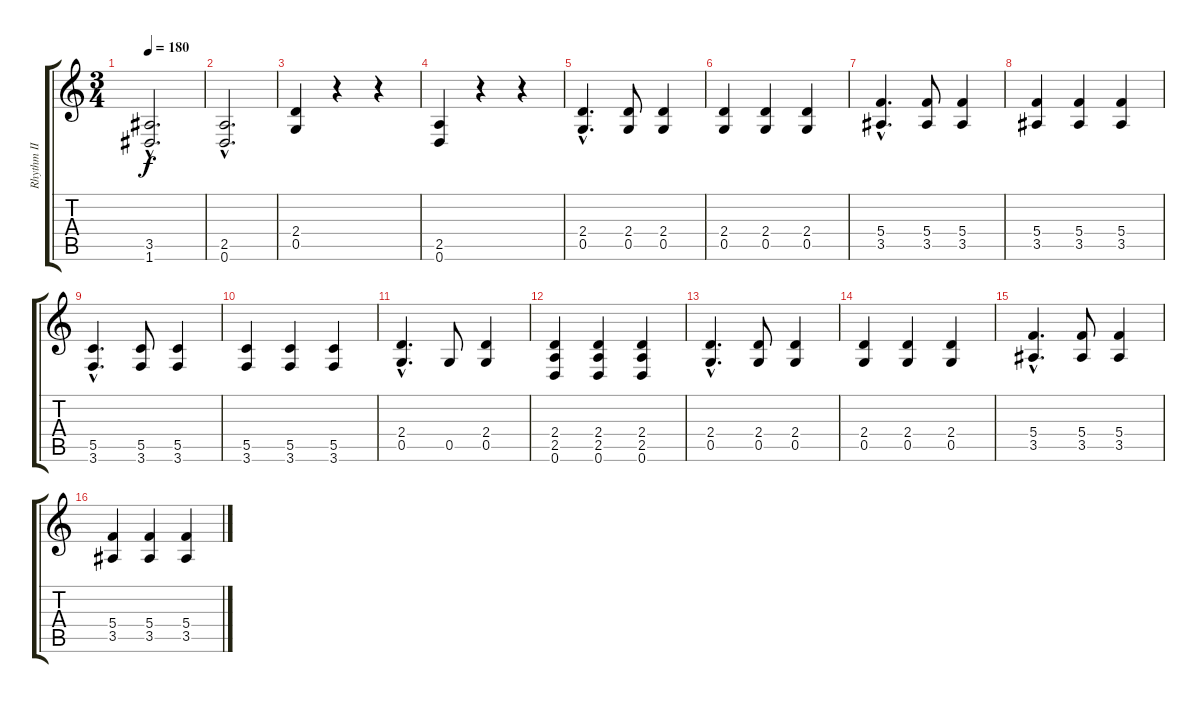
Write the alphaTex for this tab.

\track ("Rhythm II" "Rhythm II") {instrument distortionguitar}
\staff {score tabs}
\tuning (D4 A3 F3 C3 G2 D2) {hide}
\ts (3 4)
\tempo 180
\clef g2
\ks c
(3.5{hac} 1.6{hac}).2{d dy f} |
(2.5{hac} 0.6{hac}).2{d} |
(2.4 0.5).4 r.4 r.4 |
(2.5 0.6).4 r.4 r.4 |
(2.4{hac} 0.5{hac}).4{d} (2.4 0.5).8 (2.4 0.5).4 |
(2.4 0.5).4 (2.4 0.5).4 (2.4 0.5).4 |
(5.4{hac} 3.5{hac}).4{d} (5.4 3.5).8 (5.4 3.5).4 |
(5.4 3.5).4 (5.4 3.5).4 (5.4 3.5).4 |
(5.5{hac} 3.6{hac}).4{d} (5.5 3.6).8 (5.5 3.6).4 |
(5.5 3.6).4 (5.5 3.6).4 (5.5 3.6).4 |
(2.4{hac} 0.5{hac}).4{d} 0.5.8 (2.4 0.5).4 |
(2.4 2.5 0.6).4 (2.4 2.5 0.6).4 (2.4 2.5 0.6).4 |
(2.4{hac} 0.5{hac}).4{d} (2.4 0.5).8 (2.4 0.5).4 |
(2.4 0.5).4 (2.4 0.5).4 (2.4 0.5).4 |
(5.4{hac} 3.5{hac}).4{d} (5.4 3.5).8 (5.4 3.5).4 |
(5.4 3.5).4 (5.4 3.5).4 (5.4 3.5).4
